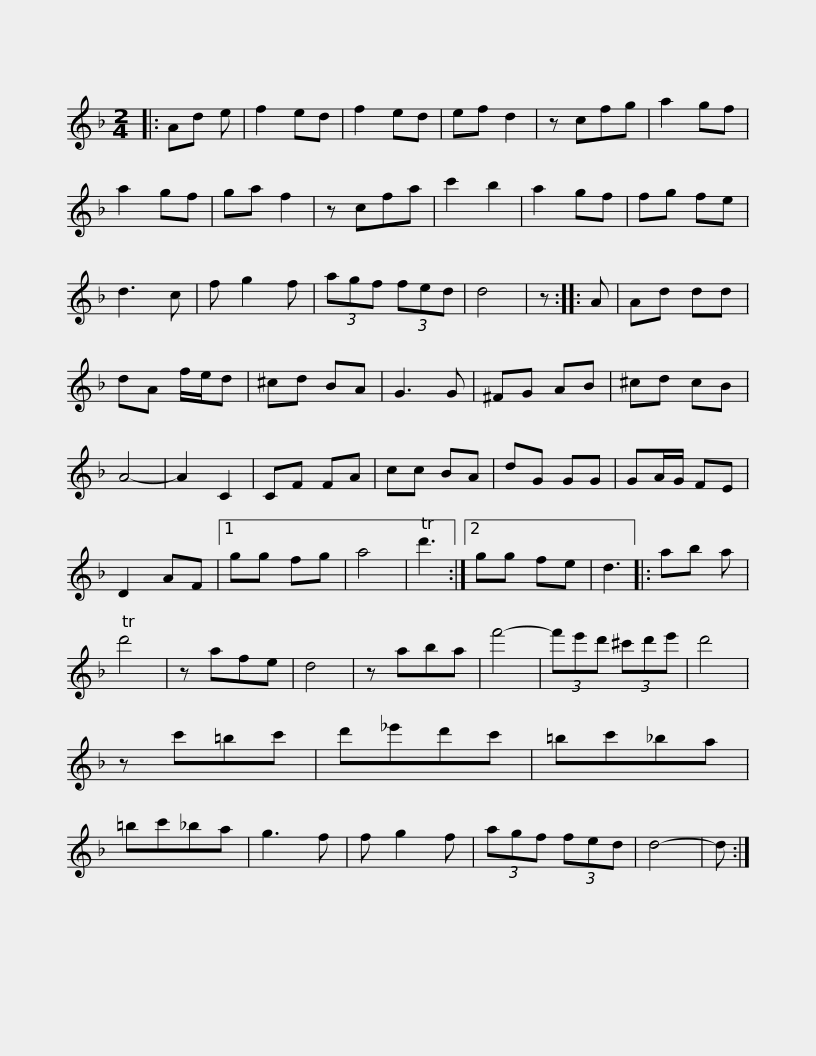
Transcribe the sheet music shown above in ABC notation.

X:1
L:1/8
M:2/4
I:linebreak $
K:Dmin
V:1 treble
V:1
|: Ad e | f2 ed | f2 ed | ef d2 | z cfg | %5
 a2 gf | a2 gf | ga f2 | z cfa | c'2 b2 | %10
 a2 gf | fg fe |$ d3 c | f g2 f | (3agf (3fed | %15
 d4 | z :: A | Ad dd | dA f/e/d | %20
 ^cd BA | G3 G | ^FG AB | ^cd cB |$ A4- | %25
 A2 C2 | CF FA | cc BA | dG GG | GA/G/ FE | %30
 D2 AF |1 gg fg | a4 | Td'3 :|2 gg fe | %35
 d3 |: ab a |$ Td'4 | z afe | d4 | %40
 z aba | f'4- | (3f'e'd' (3^c'd'e' | d'4 | z c'=bc' | %45
 d'_e'd'c' | =bc'_ba |$ =bc'_ba | g3 f | f g2 f | %50
 (3agf (3fed | d4- | d :| %53
